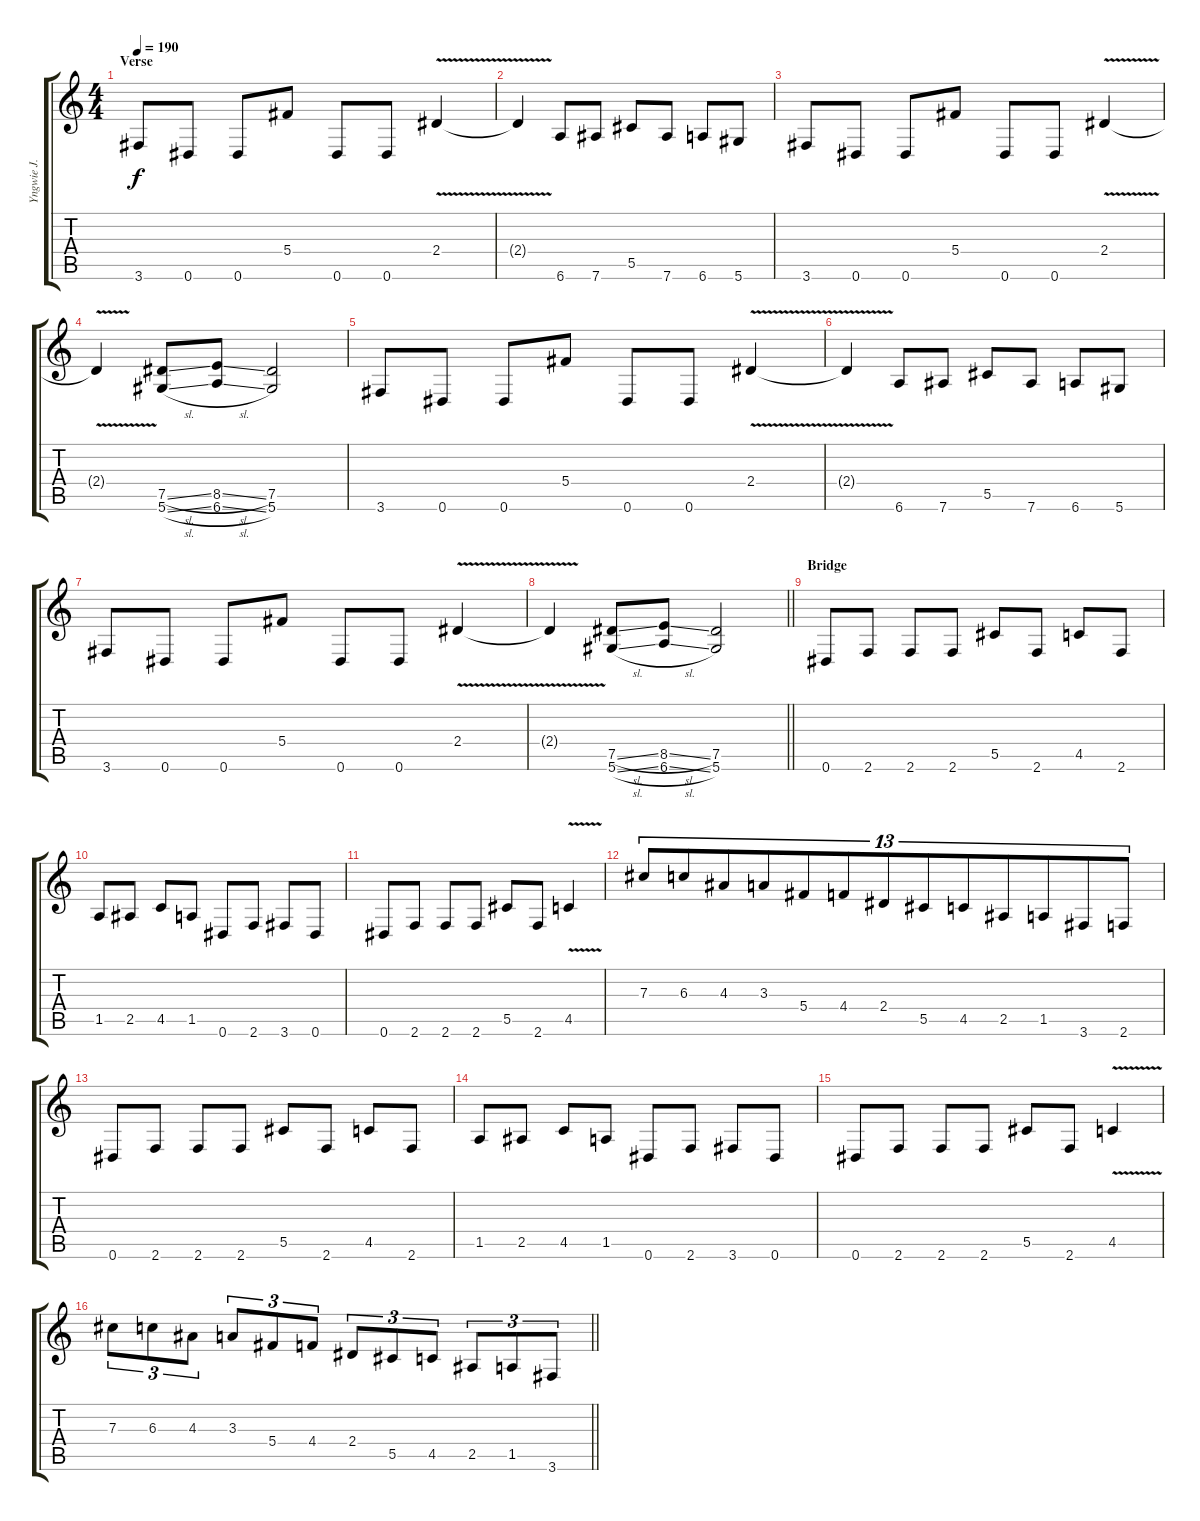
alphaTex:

\track ("Yngwie J. Malmsteen" "Yngwie J. ") {instrument overdrivenguitar}
\staff {score tabs}
\tuning (Eb4 Bb3 Gb3 Db3 Ab2 Eb2) {hide}
\ts (4 4)
\section ("" "Verse")
\tempo 190
\clef g2
\ks c
3.6.8{dy f} 0.6.8 0.6.8 5.4.8 0.6.8 0.6.8 2.4{v}.4 |
2.4{t}.4 6.6.8 7.6.8 5.5.8 7.6.8 6.6.8 5.6.8 |
3.6.8 0.6.8 0.6.8 5.4.8 0.6.8 0.6.8 2.4{v}.4 |
2.4{t}.4 (7.5{sl} 5.6{sl}).8 (8.5{sl} 6.6{sl}).8 (7.5 5.6).2 |
3.6.8 0.6.8 0.6.8 5.4.8 0.6.8 0.6.8 2.4{v}.4 |
2.4{t}.4 6.6.8 7.6.8 5.5.8 7.6.8 6.6.8 5.6.8 |
3.6.8 0.6.8 0.6.8 5.4.8 0.6.8 0.6.8 2.4{v}.4 |
\barLineRight lightlight
2.4{t}.4 (7.5{sl} 5.6{sl}).8 (8.5{sl} 6.6{sl}).8 (7.5 5.6).2 |
\section ("" "Bridge")
0.6.8 2.6.8 2.6.8 2.6.8 5.5.8 2.6.8 4.5.8 2.6.8 |
1.5.8 2.5.8 4.5.8 1.5.8 0.6.8 2.6.8 3.6.8 0.6.8 |
0.6.8 2.6.8 2.6.8 2.6.8 5.5.8 2.6.8 4.5{v}.4 |
7.3.8{tu (13 8)} 6.3.8{tu (13 8)} 4.3.8{tu (13 8)} 3.3.8{tu (13 8)} 5.4.8{tu (13 8)} 4.4.8{tu (13 8)} 2.4.8{tu (13 8)} 5.5.8{tu (13 8)} 4.5.8{tu (13 8)} 2.5.8{tu (13 8)} 1.5.8{tu (13 8)} 3.6.8{tu (13 8)} 2.6.8{tu (13 8)} |
0.6.8 2.6.8 2.6.8 2.6.8 5.5.8 2.6.8 4.5.8 2.6.8 |
1.5.8 2.5.8 4.5.8 1.5.8 0.6.8 2.6.8 3.6.8 0.6.8 |
0.6.8 2.6.8 2.6.8 2.6.8 5.5.8 2.6.8 4.5{v}.4 |
\barLineRight lightlight
7.3.8{tu (3 2)} 6.3.8{tu (3 2)} 4.3.8{tu (3 2)} 3.3.8{tu (3 2)} 5.4.8{tu (3 2)} 4.4.8{tu (3 2)} 2.4.8{tu (3 2)} 5.5.8{tu (3 2)} 4.5.8{tu (3 2)} 2.5.8{tu (3 2)} 1.5.8{tu (3 2)} 3.6.8{tu (3 2)}
